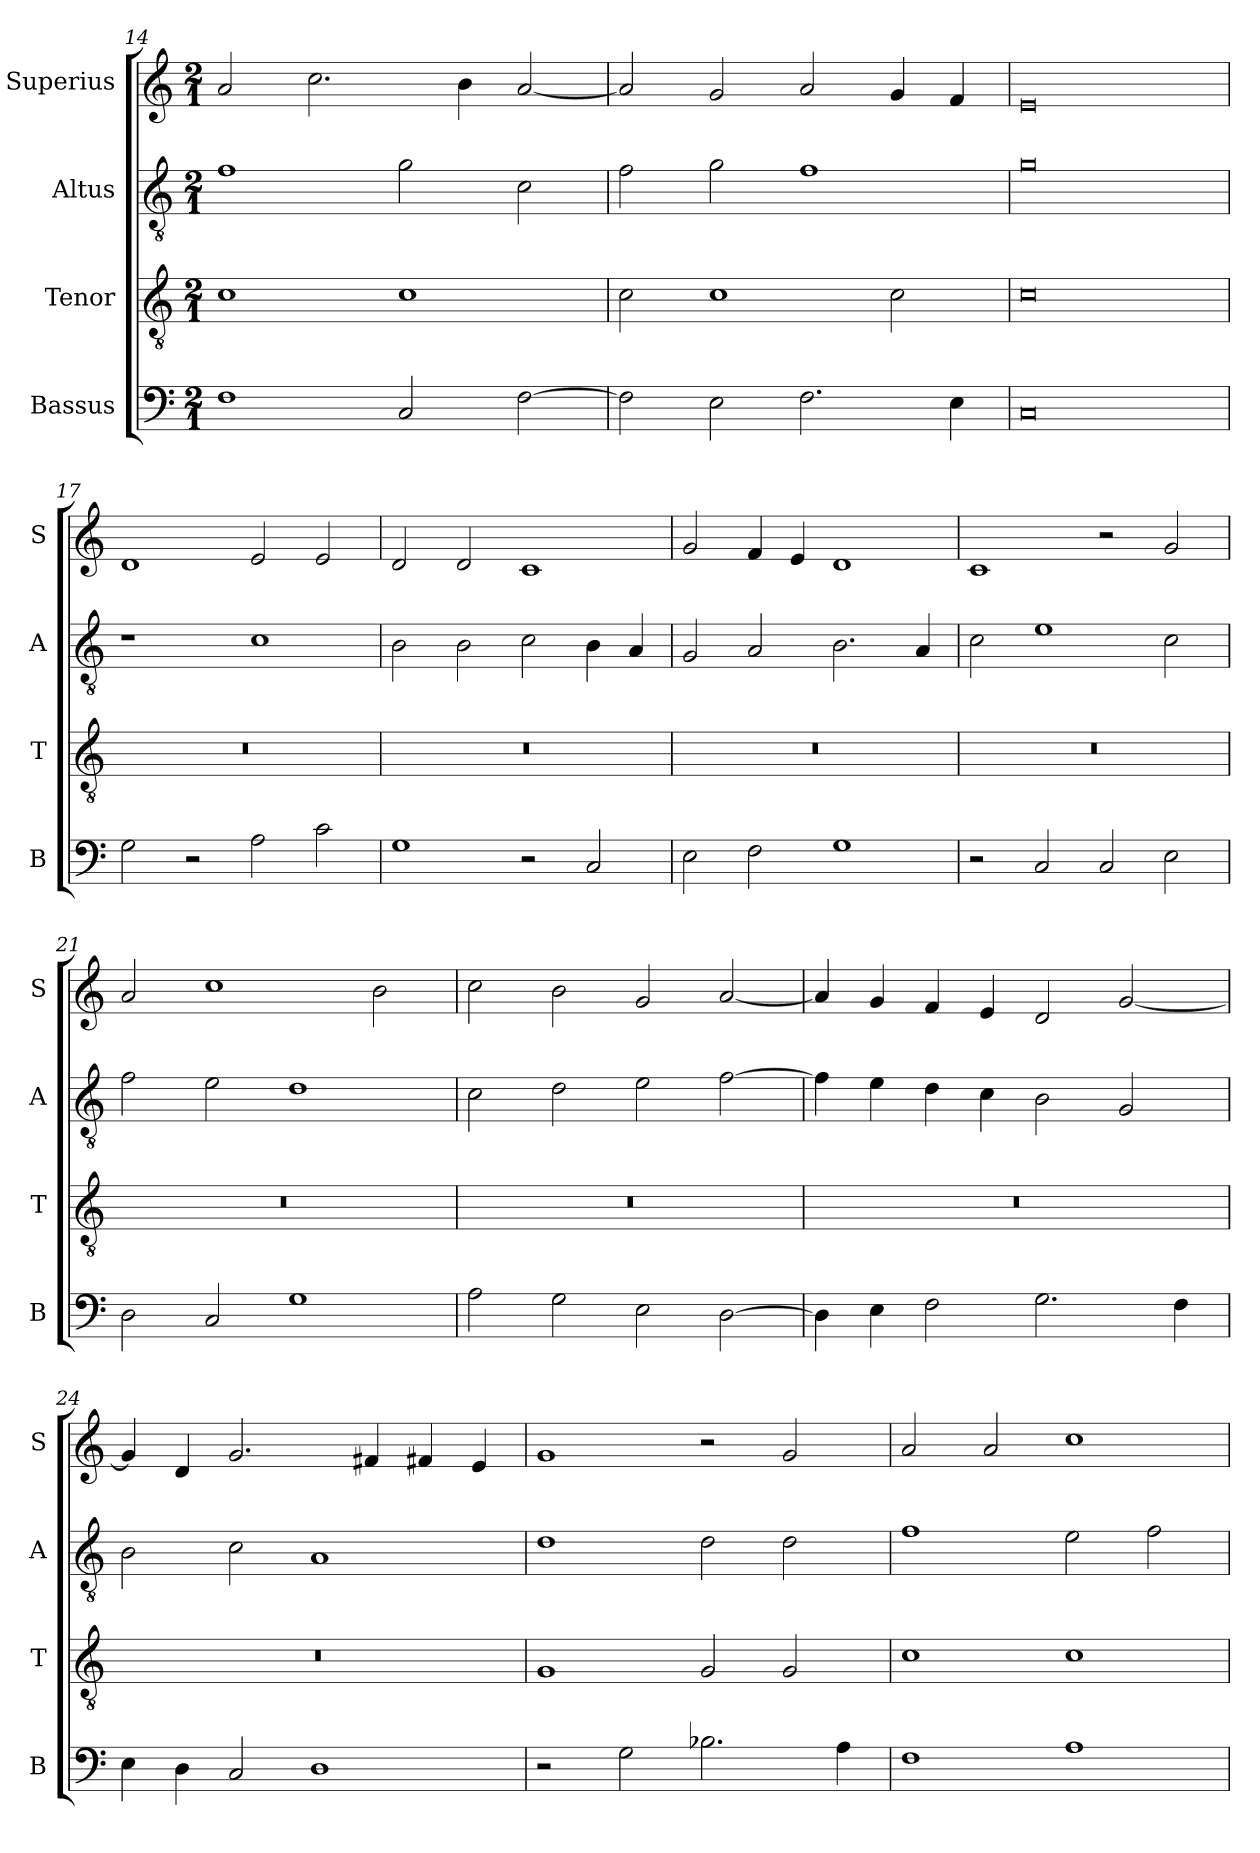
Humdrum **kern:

**kern	**kern	**kern	**kern
*part4	*part3	*part2	*part1
*staff4	*staff3	*staff2	*staff1
*I"Bassus	*I"Tenor	*I"Altus	*I"Superius
*I'B	*I'T	*I'A	*I'S
*clefF4	*clefGv2	*clefGv2	*clefG2
*k[]	*k[]	*k[]	*k[]
*M2/1	*M2/1	*M2/1	*M2/1
=14	=14	=14	=14
1F	1c	1f	2a/
.	.	.	2.cc\
2C/	1c	2g\	.
.	.	.	4b\
[2F\	.	2c\	[2a/
=15	=15	=15	=15
2F\]	2c\	2f\	2a/]
2E\	1c	2g\	2g/
2.F\	.	1f	2a/
.	2c\	.	4g/
4E\	.	.	4f/
=16	=16	=16	=16
0C	0c	0g	0e
=17	=17	=17	=17
2G\	0r	1r	1d
2r	.	.	.
2A\	.	1c	2e/
2c\	.	.	2e/
=18	=18	=18	=18
1G	0r	2B\	2d/
.	.	2B\	2d/
2r	.	2c\	1c
2C/	.	4B\	.
.	.	4A/	.
=19	=19	=19	=19
2E\	0r	2G/	2g/
2F\	.	2A/	4f/
.	.	.	4e/
1G	.	2.B\	1d
.	.	4A/	.
=20	=20	=20	=20
2r	0r	2c\	1c
2C/	.	1e	.
2C/	.	.	2r
2E\	.	2c\	2g/
=21	=21	=21	=21
2D\	0r	2f\	2a/
2C/	.	2e\	1cc
1G	.	1d	.
.	.	.	2b\
=22	=22	=22	=22
2A\	0r	2c\	2cc\
2G\	.	2d\	2b\
2E\	.	2e\	2g/
[2D\	.	[2f\	[2a/
=23	=23	=23	=23
4D\]	0r	4f\]	4a/]
4E\	.	4e\	4g/
2F\	.	4d\	4f/
.	.	4c\	4e/
2.G\	.	2B\	2d/
.	.	2G/	[2g/
4F\	.	.	.
=24	=24	=24	=24
4E\	0r	2B\	4g/]
4D\	.	.	4d/
2C/	.	2c\	2.g/
1D	.	1A	.
.	.	.	4f#X/
.	.	.	4f#X/
.	.	.	4e/
=25	=25	=25	=25
2r	1G	1d	1g
2G\	.	.	.
2.B-X\	2G/	2d\	2r
.	2G/	2d\	2g/
4A\	.	.	.
=26	=26	=26	=26
1F	1c	1f	2a/
.	.	.	2a/
1A	1c	2e\	1cc
.	.	2f\	.
=	=	=	=
*-	*-	*-	*-
